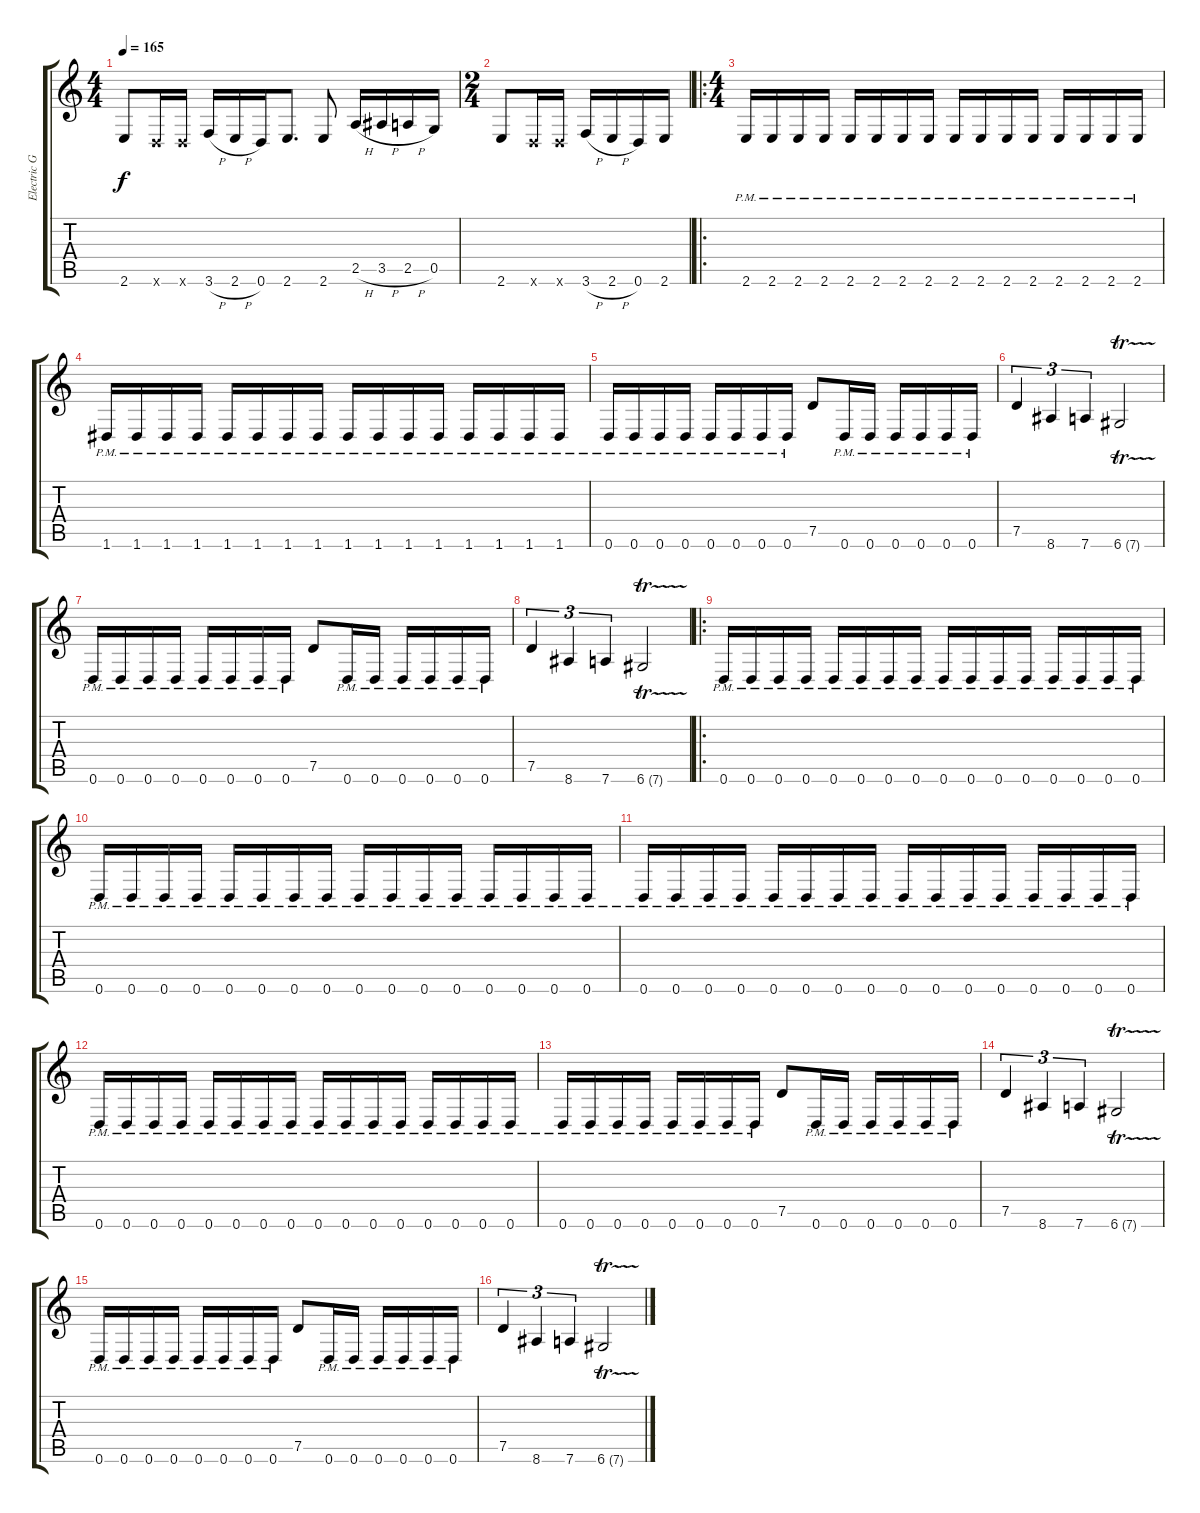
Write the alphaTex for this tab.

\track ("Electric Guitar" "Electric G") {instrument distortionguitar}
\staff {score tabs}
\tuning (D4 A3 F3 C3 G2 D2) {hide}
\ts (4 4)
\tempo 165
\clef g2
\ks c
2.6.8{dy f} 0.6{x}.16 0.6{x}.16 3.6{h}.16 2.6{h}.16 0.6.16 2.6.8{d} 2.6.8 2.5{h}.16 3.5{h}.16 2.5{h}.16 0.5.16 |
\ts (2 4)
2.6.8 0.6{x}.16 0.6{x}.16 3.6{h}.16 2.6{h}.16 0.6.16 2.6.16 |
\ro
\ts (4 4)
2.6{pm}.16 2.6{pm}.16 2.6{pm}.16 2.6{pm}.16 2.6{pm}.16 2.6{pm}.16 2.6{pm}.16 2.6{pm}.16 2.6{pm}.16 2.6{pm}.16 2.6{pm}.16 2.6{pm}.16 2.6{pm}.16 2.6{pm}.16 2.6{pm}.16 2.6{pm}.16 |
1.6{pm}.16 1.6{pm}.16 1.6{pm}.16 1.6{pm}.16 1.6{pm}.16 1.6{pm}.16 1.6{pm}.16 1.6{pm}.16 1.6{pm}.16 1.6{pm}.16 1.6{pm}.16 1.6{pm}.16 1.6{pm}.16 1.6{pm}.16 1.6{pm}.16 1.6{pm}.16 |
0.6{pm}.16 0.6{pm}.16 0.6{pm}.16 0.6{pm}.16 0.6{pm}.16 0.6{pm}.16 0.6{pm}.16 0.6{pm}.16 7.5.8 0.6{pm}.16 0.6{pm}.16 0.6{pm}.16 0.6{pm}.16 0.6{pm}.16 0.6{pm}.16 |
7.5.4{tu (3 2)} 8.6.4{tu (3 2)} 7.6.4{tu (3 2)} 6.6{tr (7 32)}.2 |
0.6{pm}.16 0.6{pm}.16 0.6{pm}.16 0.6{pm}.16 0.6{pm}.16 0.6{pm}.16 0.6{pm}.16 0.6{pm}.16 7.5.8 0.6{pm}.16 0.6{pm}.16 0.6{pm}.16 0.6{pm}.16 0.6{pm}.16 0.6{pm}.16 |
7.5.4{tu (3 2)} 8.6.4{tu (3 2)} 7.6.4{tu (3 2)} 6.6{tr (7 32)}.2 |
\ro
0.6{pm}.16 0.6{pm}.16 0.6{pm}.16 0.6{pm}.16 0.6{pm}.16 0.6{pm}.16 0.6{pm}.16 0.6{pm}.16 0.6{pm}.16 0.6{pm}.16 0.6{pm}.16 0.6{pm}.16 0.6{pm}.16 0.6{pm}.16 0.6{pm}.16 0.6{pm}.16 |
0.6{pm}.16 0.6{pm}.16 0.6{pm}.16 0.6{pm}.16 0.6{pm}.16 0.6{pm}.16 0.6{pm}.16 0.6{pm}.16 0.6{pm}.16 0.6{pm}.16 0.6{pm}.16 0.6{pm}.16 0.6{pm}.16 0.6{pm}.16 0.6{pm}.16 0.6{pm}.16 |
0.6{pm}.16 0.6{pm}.16 0.6{pm}.16 0.6{pm}.16 0.6{pm}.16 0.6{pm}.16 0.6{pm}.16 0.6{pm}.16 0.6{pm}.16 0.6{pm}.16 0.6{pm}.16 0.6{pm}.16 0.6{pm}.16 0.6{pm}.16 0.6{pm}.16 0.6{pm}.16 |
0.6{pm}.16 0.6{pm}.16 0.6{pm}.16 0.6{pm}.16 0.6{pm}.16 0.6{pm}.16 0.6{pm}.16 0.6{pm}.16 0.6{pm}.16 0.6{pm}.16 0.6{pm}.16 0.6{pm}.16 0.6{pm}.16 0.6{pm}.16 0.6{pm}.16 0.6{pm}.16 |
0.6{pm}.16 0.6{pm}.16 0.6{pm}.16 0.6{pm}.16 0.6{pm}.16 0.6{pm}.16 0.6{pm}.16 0.6{pm}.16 7.5.8 0.6{pm}.16 0.6{pm}.16 0.6{pm}.16 0.6{pm}.16 0.6{pm}.16 0.6{pm}.16 |
7.5.4{tu (3 2)} 8.6.4{tu (3 2)} 7.6.4{tu (3 2)} 6.6{tr (7 32)}.2 |
0.6{pm}.16 0.6{pm}.16 0.6{pm}.16 0.6{pm}.16 0.6{pm}.16 0.6{pm}.16 0.6{pm}.16 0.6{pm}.16 7.5.8 0.6{pm}.16 0.6{pm}.16 0.6{pm}.16 0.6{pm}.16 0.6{pm}.16 0.6{pm}.16 |
7.5.4{tu (3 2)} 8.6.4{tu (3 2)} 7.6.4{tu (3 2)} 6.6{tr (7 32)}.2
